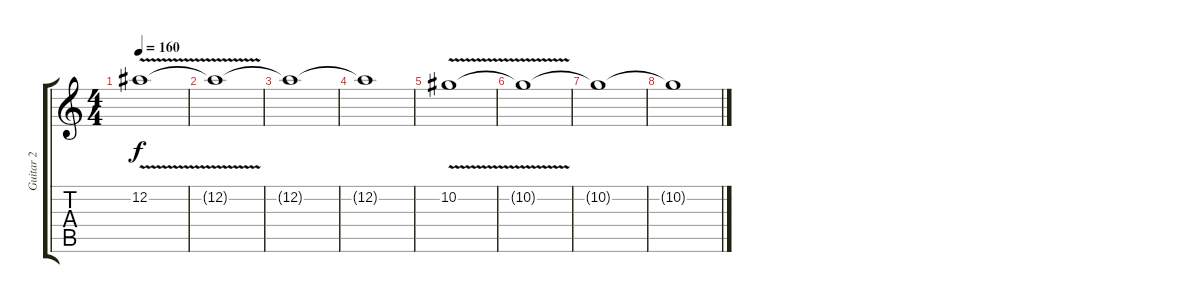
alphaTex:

\track ("Guitar 2" "Guitar 2") {instrument overdrivenguitar}
\staff {score tabs}
\tuning (Eb4 Bb3 Gb3 Db3 Ab2 Db2) {hide}
\ts (4 4)
\tempo 160
\clef g2
\ks c
12.2{v}.1{dy f} |
12.2{t}.1 |
12.2{t}.1 |
12.2{t}.1 |
10.2{v}.1 |
10.2{t}.1{volume 0} |
10.2{t}.1 |
10.2{t}.1
